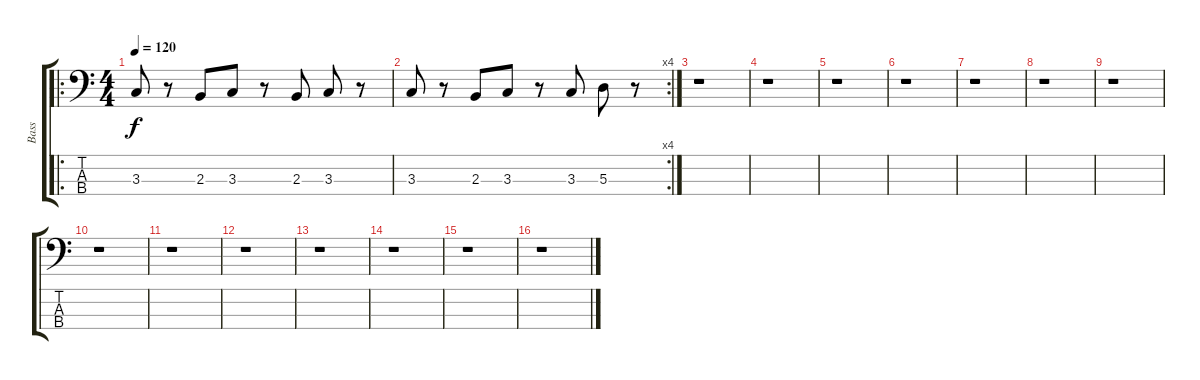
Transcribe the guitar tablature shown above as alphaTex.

\track ("Bass" "Bass") {instrument electricbassfinger}
\staff {score tabs}
\tuning (G2 D2 A1 E1) {hide}
\ro
\ts (4 4)
\tempo 120
\clef f4
\ks c
3.3.8{dy f} r.8 2.3.8 3.3.8 r.8 2.3.8 3.3.8 r.8 |
\rc 4
3.3.8 r.8 2.3.8 3.3.8 r.8 3.3.8 5.3.8 r.8 |
r.1 |
r.1 |
r.1 |
r.1 |
r.1 |
r.1 |
r.1 |
r.1 |
r.1 |
r.1 |
r.1 |
r.1 |
r.1 |
r.1
